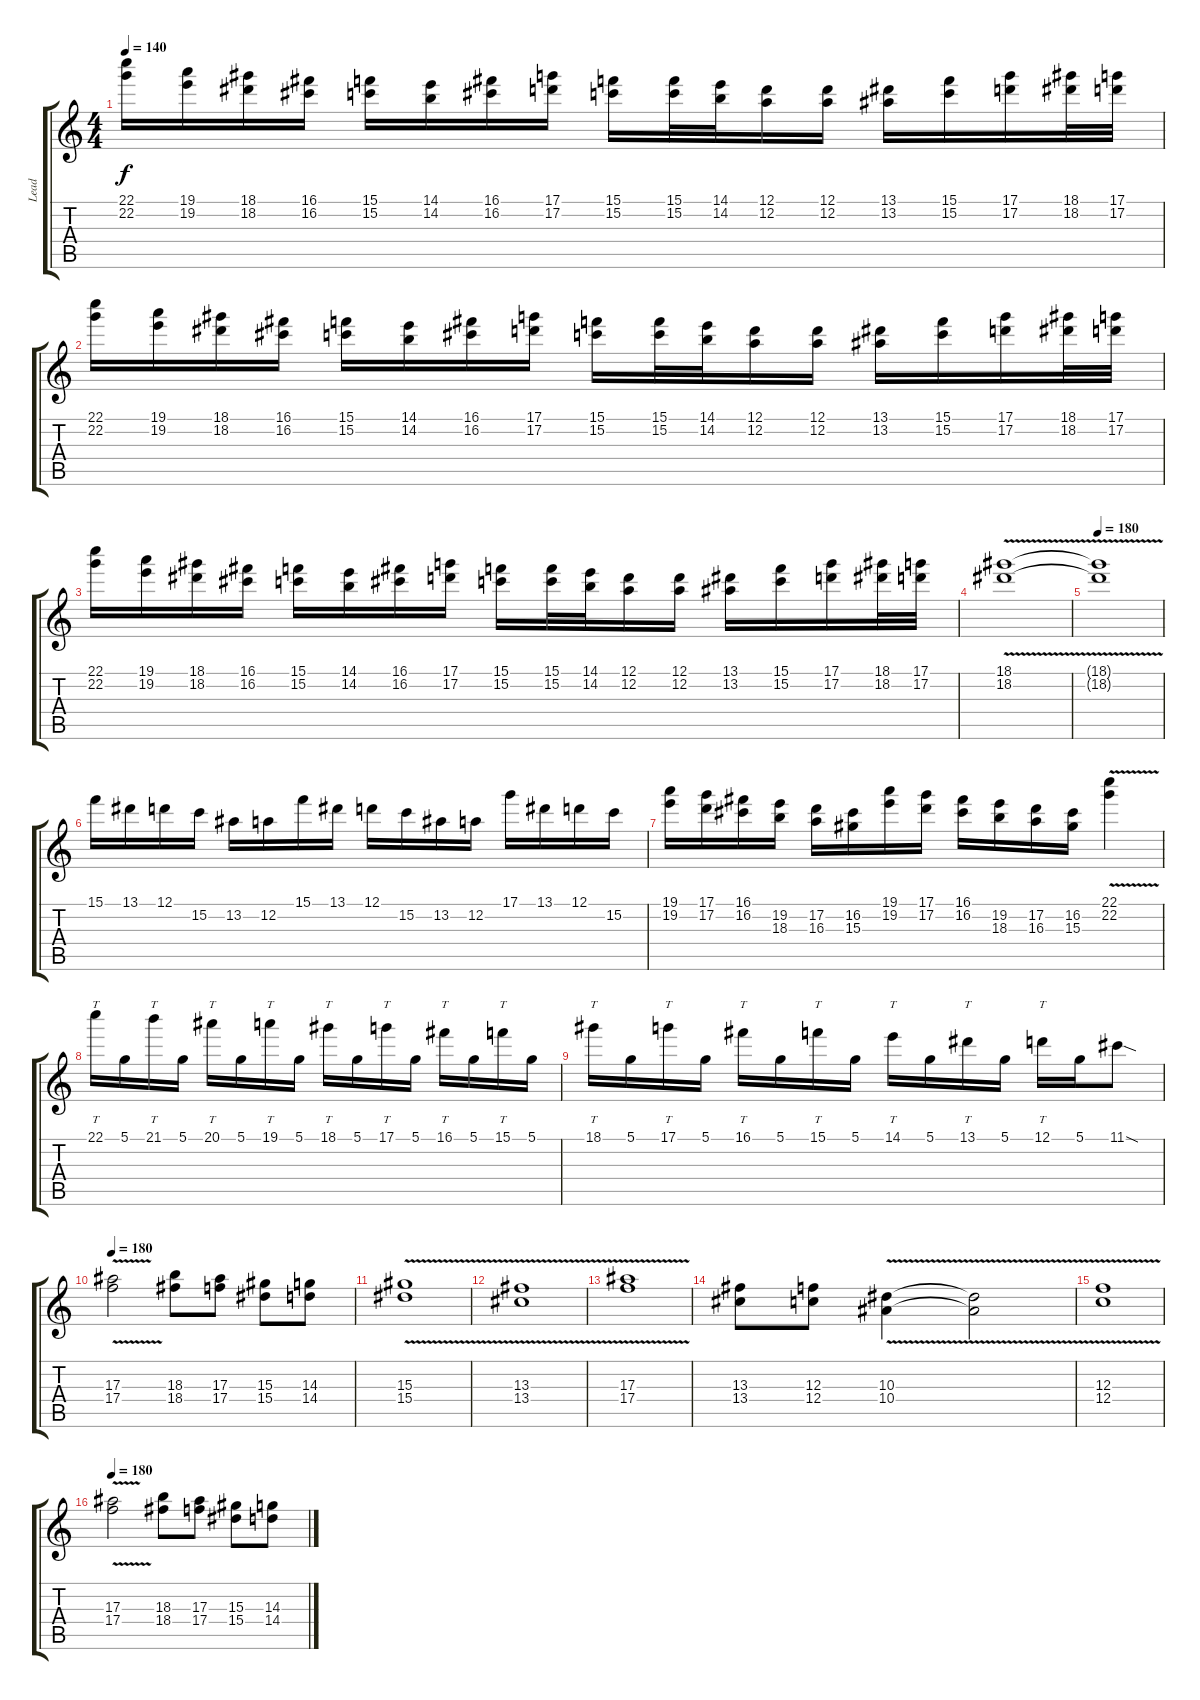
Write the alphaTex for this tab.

\track ("Lead" "Lead") {instrument distortionguitar}
\staff {score tabs}
\tuning (D4 A3 F3 C3 G2 C2) {hide}
\ts (4 4)
\tempo 140
\clef g2
\ks c
(22.1 22.2).16{dy f} (19.1 19.2).16 (18.1 18.2).16 (16.1 16.2).16 (15.1 15.2).16 (14.1 14.2).16 (16.1 16.2).16 (17.1 17.2).16 (15.1 15.2).16 (15.1 15.2).32 (14.1 14.2).32 (12.1 12.2).16 (12.1 12.2).16 (13.1 13.2).16 (15.1 15.2).16 (17.1 17.2).16 (18.1 18.2).32 (17.1 17.2).32 |
(22.1 22.2).16 (19.1 19.2).16 (18.1 18.2).16 (16.1 16.2).16 (15.1 15.2).16 (14.1 14.2).16 (16.1 16.2).16 (17.1 17.2).16 (15.1 15.2).16 (15.1 15.2).32 (14.1 14.2).32 (12.1 12.2).16 (12.1 12.2).16 (13.1 13.2).16 (15.1 15.2).16 (17.1 17.2).16 (18.1 18.2).32 (17.1 17.2).32 |
(22.1 22.2).16 (19.1 19.2).16 (18.1 18.2).16 (16.1 16.2).16 (15.1 15.2).16 (14.1 14.2).16 (16.1 16.2).16 (17.1 17.2).16 (15.1 15.2).16 (15.1 15.2).32 (14.1 14.2).32 (12.1 12.2).16 (12.1 12.2).16 (13.1 13.2).16 (15.1 15.2).16 (17.1 17.2).16 (18.1 18.2).32 (17.1 17.2).32 |
(18.1{v} 18.2{v}).1 |
\tempo 180
(18.1{t} 18.2{t}).1 |
15.1.16 13.1.16 12.1.16 15.2.16 13.2.16 12.2.16 15.1.16 13.1.16 12.1.16 15.2.16 13.2.16 12.2.16 17.1.16 13.1.16 12.1.16 15.2.16 |
(19.1 19.2).16 (17.1 17.2).16 (16.1 16.2).16 (19.2 18.3).16 (17.2 16.3).16 (16.2 15.3).16 (19.1 19.2).16 (17.1 17.2).16 (16.1 16.2).16 (19.2 18.3).16 (17.2 16.3).16 (16.2 15.3).16 (22.1{v} 22.2{v}).4 |
22.1.16{tt} 5.1.16 21.1.16{tt} 5.1.16 20.1.16{tt} 5.1.16 19.1.16{tt} 5.1.16 18.1.16{tt} 5.1.16 17.1.16{tt} 5.1.16 16.1.16{tt} 5.1.16 15.1.16{tt} 5.1.16 |
18.1.16{tt} 5.1.16 17.1.16{tt} 5.1.16 16.1.16{tt} 5.1.16 15.1.16{tt} 5.1.16 14.1.16{tt} 5.1.16 13.1.16{tt} 5.1.16 12.1.16{tt} 5.1.16 11.1{sod}.8 |
\tempo 180
(17.3{v} 17.4{v}).2 (18.3 18.4).8 (17.3 17.4).8 (15.3 15.4).8 (14.3 14.4).8 |
(15.3{v} 15.4{v}).1 |
(13.3{v} 13.4{v}).1 |
(17.3{v} 17.4{v}).1 |
(13.3 13.4).8 (12.3 12.4).8 (10.3{v} 10.4{v}).4 (10.3{t} 10.4{t}).2 |
(12.3{v} 12.4{v}).1 |
\tempo 180
(17.3{v} 17.4{v}).2 (18.3 18.4).8 (17.3 17.4).8 (15.3 15.4).8 (14.3 14.4).8
